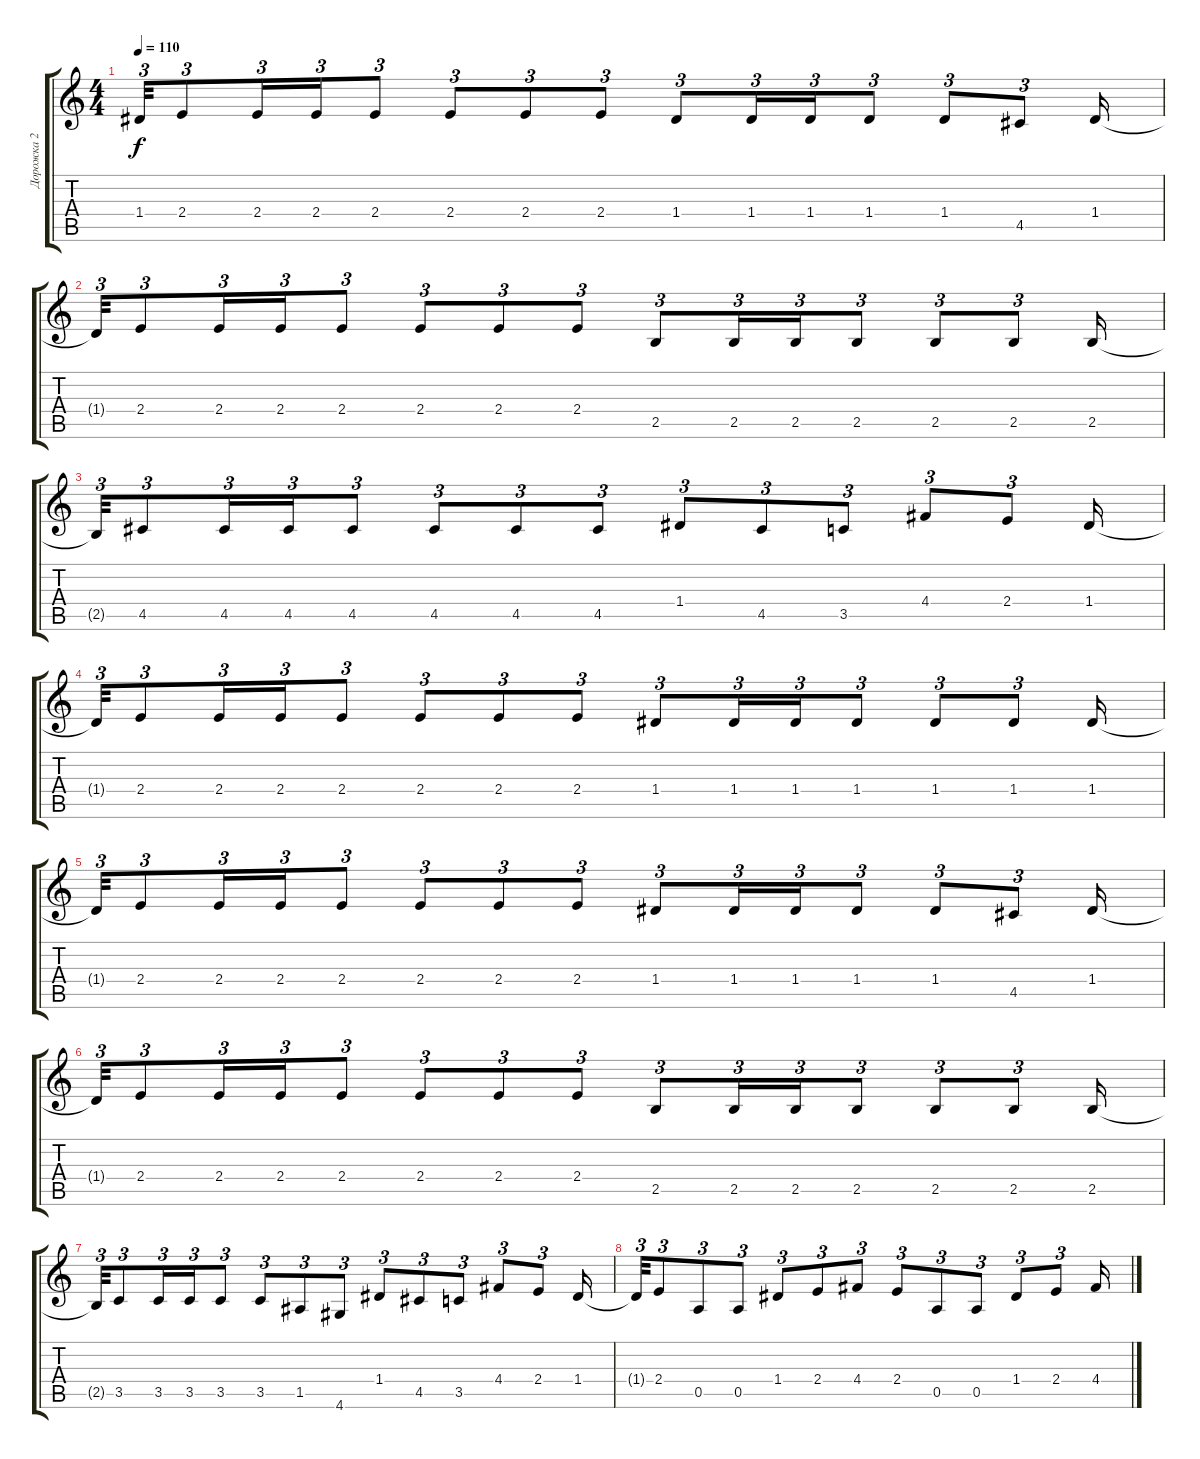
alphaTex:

\track ("Дорожка 2" "Дорожка 2") {instrument overdrivenguitar}
\staff {score tabs}
\tuning (E4 B3 G3 D3 A2 E2) {hide}
\ts (4 4)
\tempo 110
\clef g2
\ks c
1.4{t}.32{tu (3 2) dy f} 2.4.8{tu (3 2)} 2.4.16{tu (3 2)} 2.4.16{tu (3 2)} 2.4.8{tu (3 2)} 2.4.8{tu (3 2)} 2.4.8{tu (3 2)} 2.4.8{tu (3 2)} 1.4.8{tu (3 2)} 1.4.16{tu (3 2)} 1.4.16{tu (3 2)} 1.4.8{tu (3 2)} 1.4.8{tu (3 2)} 4.5.8{tu (3 2)} 1.4.16 |
1.4{t}.32{tu (3 2)} 2.4.8{tu (3 2)} 2.4.16{tu (3 2)} 2.4.16{tu (3 2)} 2.4.8{tu (3 2)} 2.4.8{tu (3 2)} 2.4.8{tu (3 2)} 2.4.8{tu (3 2)} 2.5.8{tu (3 2)} 2.5.16{tu (3 2)} 2.5.16{tu (3 2)} 2.5.8{tu (3 2)} 2.5.8{tu (3 2)} 2.5.8{tu (3 2)} 2.5.16 |
2.5{t}.32{tu (3 2)} 4.5.8{tu (3 2)} 4.5.16{tu (3 2)} 4.5.16{tu (3 2)} 4.5.8{tu (3 2)} 4.5.8{tu (3 2)} 4.5.8{tu (3 2)} 4.5.8{tu (3 2)} 1.4.8{tu (3 2)} 4.5.8{tu (3 2)} 3.5.8{tu (3 2)} 4.4.8{tu (3 2)} 2.4.8{tu (3 2)} 1.4.16 |
1.4{t}.32{tu (3 2)} 2.4.8{tu (3 2)} 2.4.16{tu (3 2)} 2.4.16{tu (3 2)} 2.4.8{tu (3 2)} 2.4.8{tu (3 2)} 2.4.8{tu (3 2)} 2.4.8{tu (3 2)} 1.4.8{tu (3 2)} 1.4.16{tu (3 2)} 1.4.16{tu (3 2)} 1.4.8{tu (3 2)} 1.4.8{tu (3 2)} 1.4.8{tu (3 2)} 1.4.16 |
1.4{t}.32{tu (3 2)} 2.4.8{tu (3 2)} 2.4.16{tu (3 2)} 2.4.16{tu (3 2)} 2.4.8{tu (3 2)} 2.4.8{tu (3 2)} 2.4.8{tu (3 2)} 2.4.8{tu (3 2)} 1.4.8{tu (3 2)} 1.4.16{tu (3 2)} 1.4.16{tu (3 2)} 1.4.8{tu (3 2)} 1.4.8{tu (3 2)} 4.5.8{tu (3 2)} 1.4.16 |
1.4{t}.32{tu (3 2)} 2.4.8{tu (3 2)} 2.4.16{tu (3 2)} 2.4.16{tu (3 2)} 2.4.8{tu (3 2)} 2.4.8{tu (3 2)} 2.4.8{tu (3 2)} 2.4.8{tu (3 2)} 2.5.8{tu (3 2)} 2.5.16{tu (3 2)} 2.5.16{tu (3 2)} 2.5.8{tu (3 2)} 2.5.8{tu (3 2)} 2.5.8{tu (3 2)} 2.5.16 |
2.5{t}.32{tu (3 2)} 3.5.8{tu (3 2)} 3.5.16{tu (3 2)} 3.5.16{tu (3 2)} 3.5.8{tu (3 2)} 3.5.8{tu (3 2)} 1.5.8{tu (3 2)} 4.6.8{tu (3 2)} 1.4.8{tu (3 2)} 4.5.8{tu (3 2)} 3.5.8{tu (3 2)} 4.4.8{tu (3 2)} 2.4.8{tu (3 2)} 1.4.16 |
1.4{t}.32{tu (3 2)} 2.4.8{tu (3 2)} 0.5.8{tu (3 2)} 0.5.8{tu (3 2)} 1.4.8{tu (3 2)} 2.4.8{tu (3 2)} 4.4.8{tu (3 2)} 2.4.8{tu (3 2)} 0.5.8{tu (3 2)} 0.5.8{tu (3 2)} 1.4.8{tu (3 2)} 2.4.8{tu (3 2)} 4.4.16
